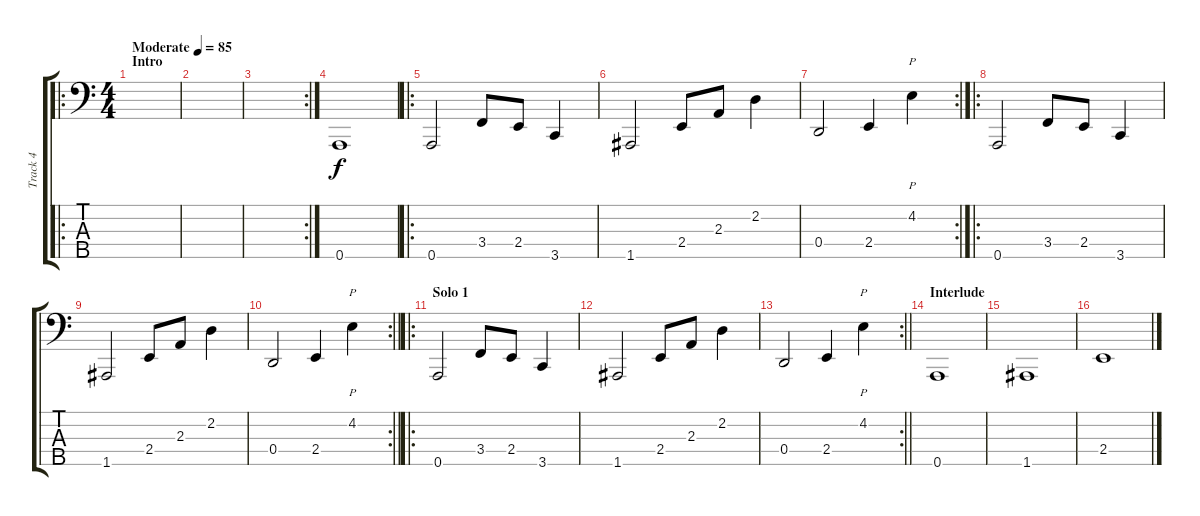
\track ("Track 4" "Track 4") {instrument electricbassfinger}
\staff {score tabs}
\tuning (E2 C2 G1 D1 A0) {hide}
\ro
\ts (4 4)
\section ("" "Intro")
\tempo (85 "Moderate")
\clef f4
\ks c
|
|
\rc 2
|
0.5.1 |
\ro
0.5.2 3.4.8 2.4.8 3.5.4 |
1.5.2 2.4.8 2.3.8 2.2.4 |
\rc 2
0.4.2 2.4.4 4.2.4{p} |
\ro
0.5.2 3.4.8 2.4.8 3.5.4 |
1.5.2 2.4.8 2.3.8 2.2.4 |
\rc 2
\barLineRight lightlight
0.4.2 2.4.4 4.2.4{p} |
\ro
\section ("" "Solo 1")
0.5.2 3.4.8 2.4.8 3.5.4 |
1.5.2 2.4.8 2.3.8 2.2.4 |
\rc 2
\barLineRight lightlight
0.4.2 2.4.4 4.2.4{p} |
\section ("" "Interlude")
0.5.1 |
1.5.1 |
2.4.1
